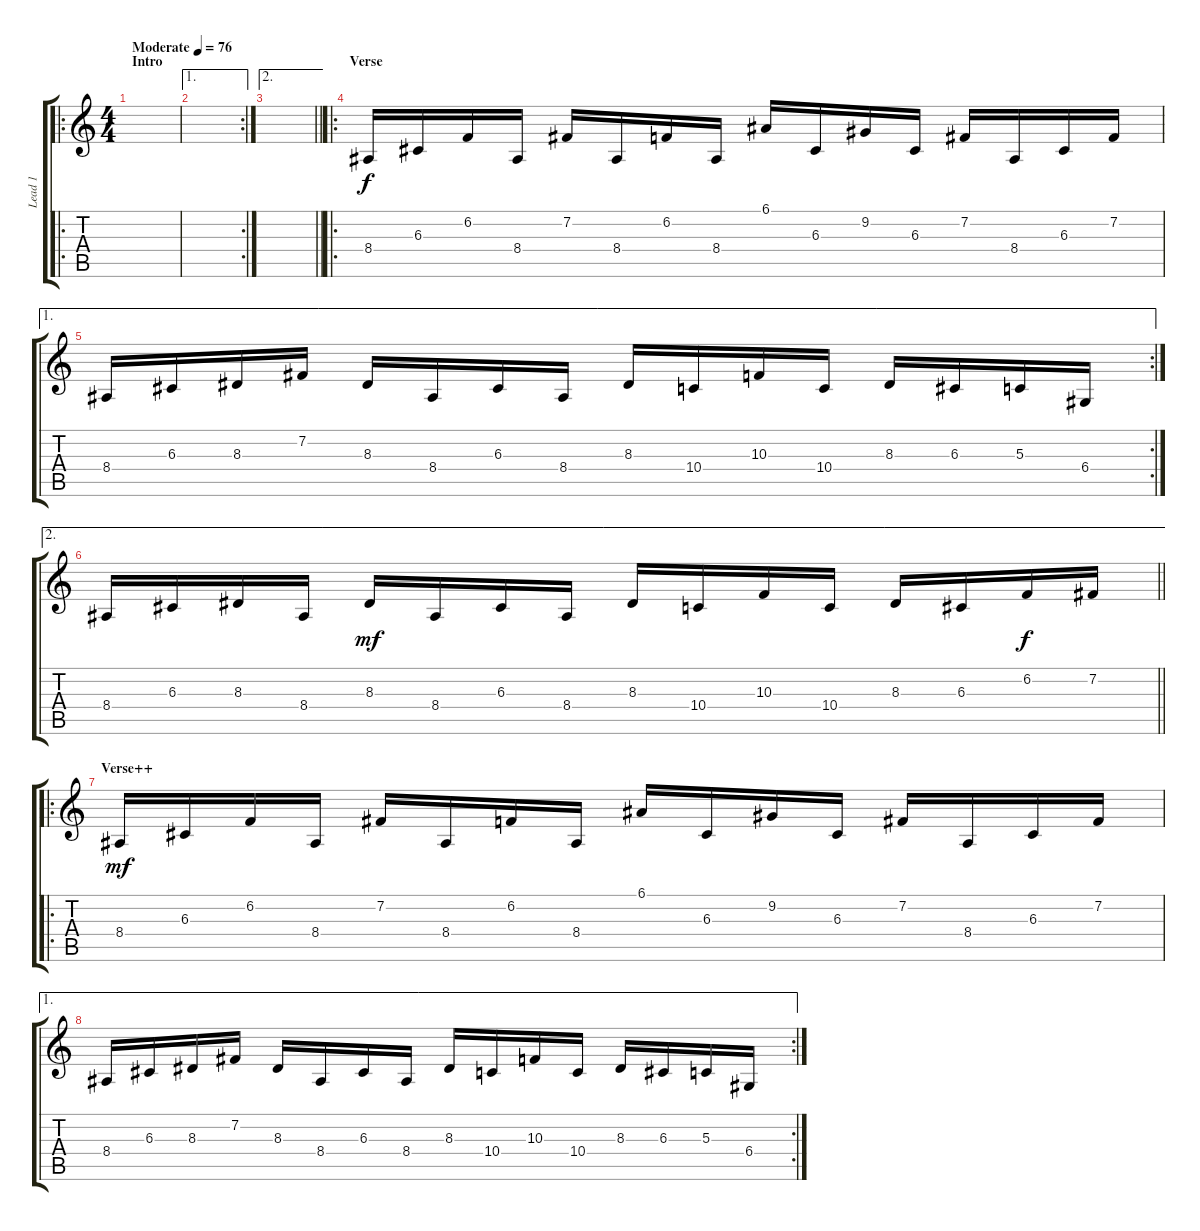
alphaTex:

\track ("Lead 1" "Lead 1") {instrument harpsichord}
\staff {score tabs}
\tuning (E4 B3 G3 D3 A2 E2) {hide}
\ro
\ts (4 4)
\section ("" "Intro")
\tempo (76 "Moderate")
\clef g2
\ks c
|
\ae 1
\rc 2
|
\ae 2
\barLineRight lightlight
|
\ro
\section ("" "Verse")
8.4.16 6.3.16 6.2.16 8.4.16 7.2.16 8.4.16 6.2.16 8.4.16 6.1.16 6.3.16 9.2.16 6.3.16 7.2.16 8.4.16 6.3.16 7.2.16 |
\ae 1
\rc 2
8.4.16 6.3.16 8.3.16 7.2.16 8.3.16 8.4.16 6.3.16 8.4.16 8.3.16 10.4.16 10.3.16 10.4.16 8.3.16 6.3.16 5.3.16 6.4.16 |
\ae 2
\barLineRight lightlight
8.4.16 6.3.16 8.3.16 8.4.16{dy f} 8.3.16{dy mf} 8.4.16 6.3.16 8.4.16 8.3.16 10.4.16 10.3.16 10.4.16 8.3.16 6.3.16 6.2.16{dy f} 7.2.16 |
\ro
\section ("" "Verse++")
8.4.16{dy mf} 6.3.16 6.2.16 8.4.16 7.2.16 8.4.16 6.2.16 8.4.16 6.1.16 6.3.16 9.2.16 6.3.16 7.2.16 8.4.16 6.3.16 7.2.16 |
\ae 1
\rc 2
8.4.16 6.3.16 8.3.16 7.2.16 8.3.16 8.4.16 6.3.16 8.4.16 8.3.16 10.4.16 10.3.16 10.4.16 8.3.16 6.3.16 5.3.16 6.4.16
